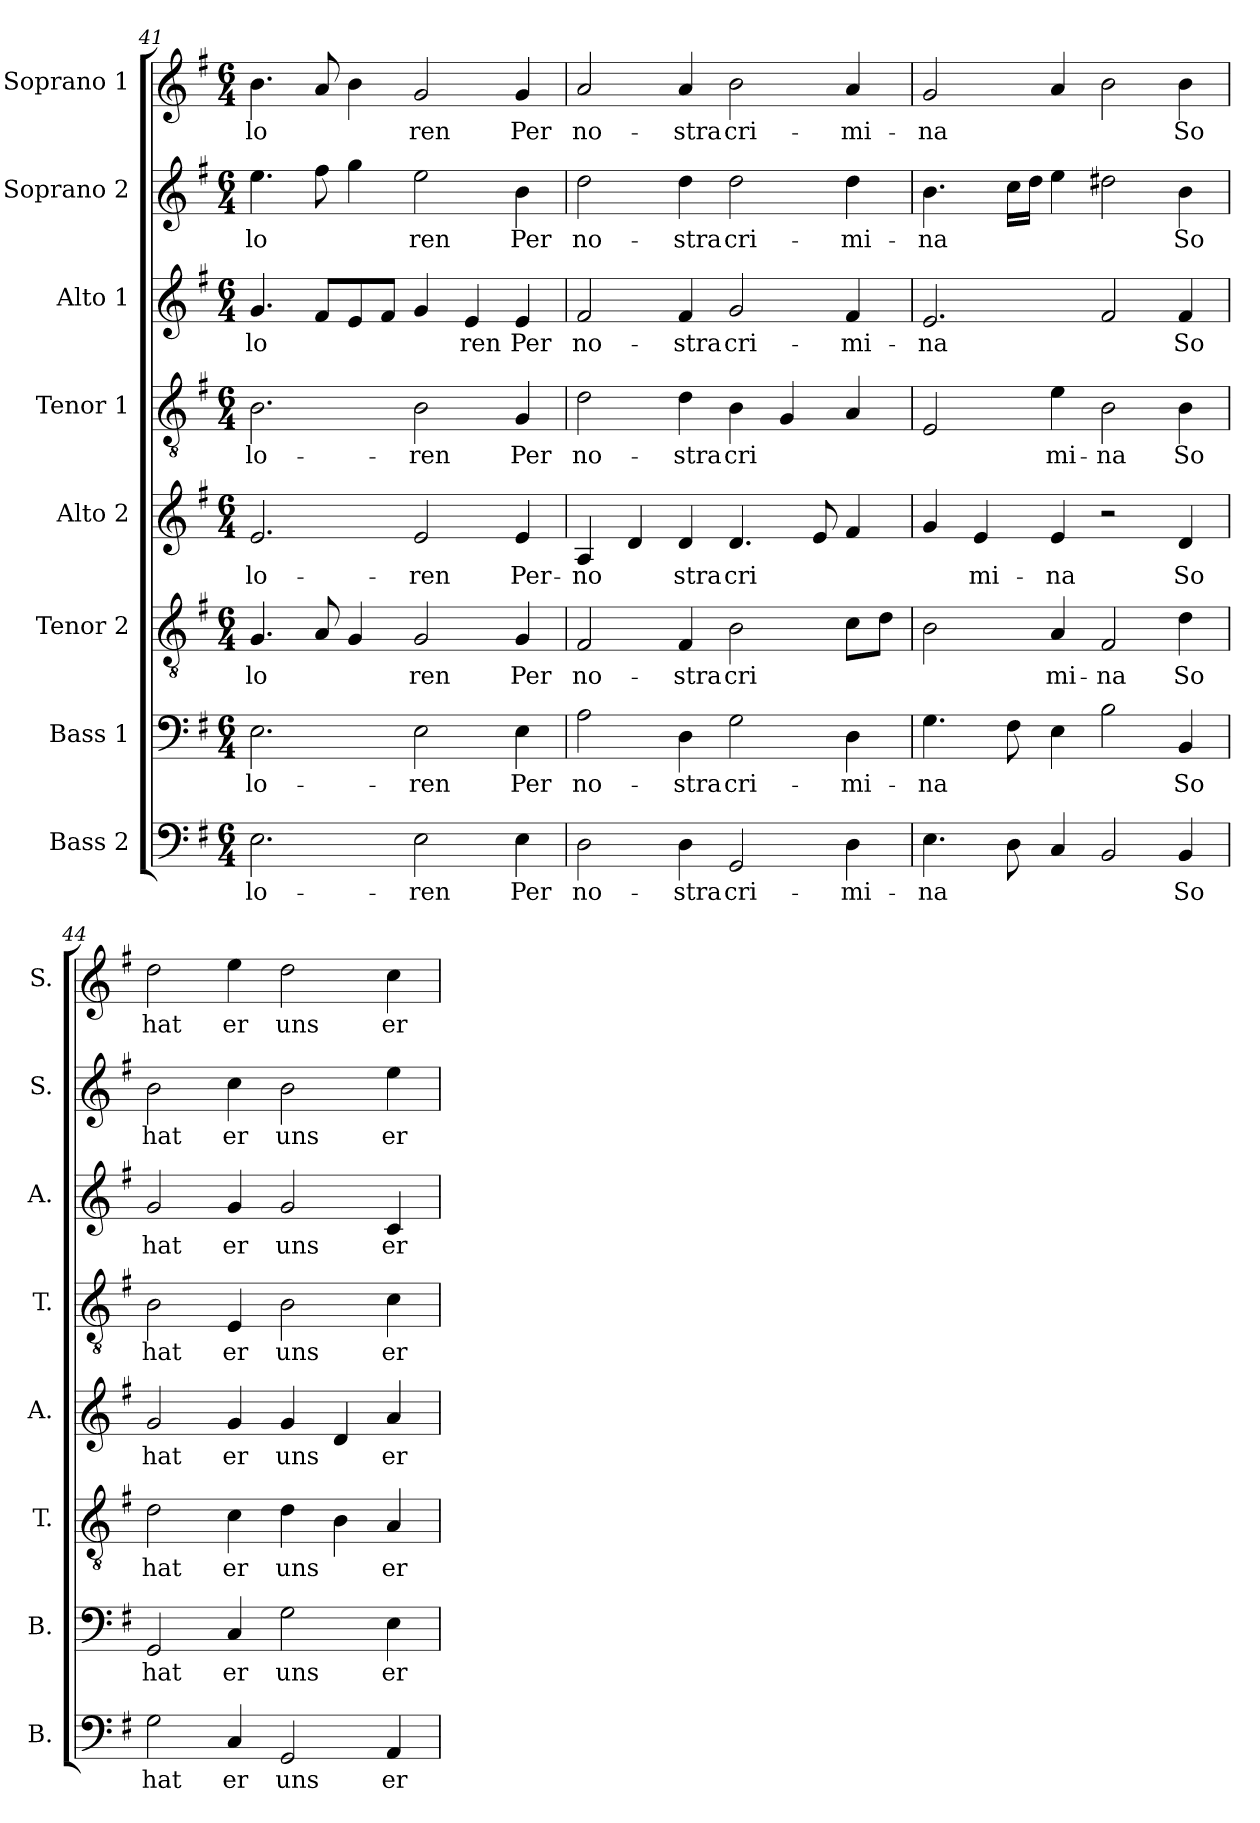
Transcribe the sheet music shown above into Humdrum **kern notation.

**kern	**text	**kern	**text	**kern	**text	**kern	**text	**kern	**text	**kern	**text	**kern	**text	**kern	**text
*part8	*part8	*part7	*part7	*part6	*part6	*part5	*part5	*part4	*part4	*part3	*part3	*part2	*part2	*part1	*part1
*staff8	*staff8	*staff7	*staff7	*staff6	*staff6	*staff5	*staff5	*staff4	*staff4	*staff3	*staff3	*staff2	*staff2	*staff1	*staff1
*I"Bass 2	*	*I"Bass 1	*	*I"Tenor 2	*	*I"Alto 2	*	*I"Tenor 1	*	*I"Alto 1	*	*I"Soprano 2	*	*I"Soprano 1	*
*I'B.	*	*I'B.	*	*I'T.	*	*I'A.	*	*I'T.	*	*I'A.	*	*I'S.	*	*I'S.	*
*clefF4	*	*clefF4	*	*clefGv2	*	*clefG2	*	*clefGv2	*	*clefG2	*	*clefG2	*	*clefG2	*
*k[f#]	*	*k[f#]	*	*k[f#]	*	*k[f#]	*	*k[f#]	*	*k[f#]	*	*k[f#]	*	*k[f#]	*
*G:	*	*G:	*	*G:	*	*G:	*	*G:	*	*G:	*	*G:	*	*G:	*
*M6/4	*	*M6/4	*	*M6/4	*	*M6/4	*	*M6/4	*	*M6/4	*	*M6/4	*	*M6/4	*
=41	=41	=41	=41	=41	=41	=41	=41	=41	=41	=41	=41	=41	=41	=41	=41
!	!LO:LY:b:cj	!	!LO:LY:b:cj	!	!LO:LY:b:cj	!	!LO:LY:b:cj	!	!LO:LY:b:cj	!	!LO:LY:b:cj	!	!LO:LY:b:cj	!	!LO:LY:b:cj
2.E\	-lo-	2.E\	-lo-	4.G/	-lo-	2.e/	-lo-	2.B\	-lo-	4.g/	-lo-	4.ee\	-lo-	4.b\	-lo-
!	!	!	!	!	!LO:LY:b:cj	!	!	!	!	!	!LO:LY:b:cj	!	!LO:LY:b:cj	!	!LO:LY:b:cj
.	.	.	.	8A/	--	.	.	.	.	8f#/L	--	8ff#\	--	8a/	--
!	!	!	!	!	!LO:LY:b:cj	!	!	!	!	!	!LO:LY:b:cj	!	!LO:LY:b:cj	!	!LO:LY:b:cj
.	.	.	.	4G/	--	.	.	.	.	8e/	--	4gg\	--	4b\	--
!	!	!	!	!	!	!	!	!	!	!	!LO:LY:b:cj	!	!	!	!
.	.	.	.	.	.	.	.	.	.	8f#/J	--	.	.	.	.
!	!LO:LY:b:cj	!	!LO:LY:b:cj	!	!LO:LY:b:cj	!	!LO:LY:b:cj	!	!LO:LY:b:cj	!	!LO:LY:b:cj	!	!LO:LY:b:cj	!	!LO:LY:b:cj
2E\	-ren	2E\	-ren	2G/	-ren	2e/	-ren	2B\	-ren	4g/	--	2ee\	-ren	2g/	-ren
!	!	!	!	!	!	!	!	!	!	!	!LO:LY:b:cj	!	!	!	!
.	.	.	.	.	.	.	.	.	.	4e/	-ren	.	.	.	.
!	!LO:LY:b:cj	!	!LO:LY:b:cj	!	!LO:LY:b:cj	!	!LO:LY:b:cj	!	!LO:LY:b:cj	!	!LO:LY:b:cj	!	!LO:LY:b:cj	!	!LO:LY:b:cj
4E\	Per	4E\	Per	4G/	Per	4e/	Per-	4G/	Per	4e/	Per	4b\	Per	4g/	Per
=42	=42	=42	=42	=42	=42	=42	=42	=42	=42	=42	=42	=42	=42	=42	=42
!	!LO:LY:b:cj	!	!LO:LY:b:cj	!	!LO:LY:b:cj	!	!LO:LY:b:cj	!	!LO:LY:b:cj	!	!LO:LY:b:cj	!	!LO:LY:b:cj	!	!LO:LY:b:cj
2D\	no-	2A\	no-	2F#/	no-	4A/	-no-	2d\	no-	2f#/	no-	2dd\	no-	2a/	no-
!	!	!	!	!	!	!	!LO:LY:b:cj	!	!	!	!	!	!	!	!
.	.	.	.	.	.	4d/	--	.	.	.	.	.	.	.	.
!	!LO:LY:b:cj	!	!LO:LY:b:cj	!	!LO:LY:b:cj	!	!LO:LY:b:cj	!	!LO:LY:b:cj	!	!LO:LY:b:cj	!	!LO:LY:b:cj	!	!LO:LY:b:cj
4D\	-stra	4D\	-stra	4F#/	-stra	4d/	-stra	4d\	-stra	4f#/	-stra	4dd\	-stra	4a/	-stra
!	!LO:LY:b:cj	!	!LO:LY:b:cj	!	!LO:LY:b:cj	!	!LO:LY:b:cj	!	!LO:LY:b:cj	!	!LO:LY:b:cj	!	!LO:LY:b:cj	!	!LO:LY:b:cj
2GG/	cri-	2G\	cri-	2B\	cri-	4.d/	cri-	4B\	cri-	2g/	cri-	2dd\	cri-	2b\	cri-
!	!	!	!	!	!	!	!	!	!LO:LY:b:cj	!	!	!	!	!	!
.	.	.	.	.	.	.	.	4G/	--	.	.	.	.	.	.
!	!	!	!	!	!	!	!LO:LY:b:cj	!	!	!	!	!	!	!	!
.	.	.	.	.	.	8e/	--	.	.	.	.	.	.	.	.
!	!LO:LY:b:cj	!	!LO:LY:b:cj	!	!LO:LY:b:cj	!	!LO:LY:b:cj	!	!LO:LY:b:cj	!	!LO:LY:b:cj	!	!LO:LY:b:cj	!	!LO:LY:b:cj
4D\	-mi-	4D\	-mi-	8c\L	--	4f#/	--	4A/	--	4f#/	-mi-	4dd\	-mi-	4a/	-mi-
!	!	!	!	!	!LO:LY:b:cj	!	!	!	!	!	!	!	!	!	!
.	.	.	.	8d\J	--	.	.	.	.	.	.	.	.	.	.
=43	=43	=43	=43	=43	=43	=43	=43	=43	=43	=43	=43	=43	=43	=43	=43
!	!LO:LY:b:cj	!	!LO:LY:b:cj	!	!LO:LY:b:cj	!	!LO:LY:b:cj	!	!LO:LY:b:cj	!	!LO:LY:b:cj	!	!LO:LY:b:cj	!	!LO:LY:b:cj
4.E\	-na	4.G\	-na	2B\	--	4g/	--	2E/	--	2.e/	-na	4.b\	-na	2g/	-na
!	!	!	!	!	!	!	!LO:LY:b:cj	!	!	!	!	!	!	!	!
.	.	.	.	.	.	4e/	-mi-	.	.	.	.	.	.	.	.
!	!LO:LY:b:cj	!	!LO:LY:b:cj	!	!	!	!	!	!	!	!	!	!LO:LY:b:cj	!	!
8D\	.	8F#\	.	.	.	.	.	.	.	.	.	16cc\L	.	.	.
!	!	!	!	!	!	!	!	!	!	!	!	!	!LO:LY:b:cj	!	!
.	.	.	.	.	.	.	.	.	.	.	.	16dd\J	.	.	.
!	!LO:LY:b:cj	!	!LO:LY:b:cj	!	!LO:LY:b:cj	!	!LO:LY:b:cj	!	!LO:LY:b:cj	!	!	!	!LO:LY:b:cj	!	!LO:LY:b:cj
4C/	.	4E\	.	4A/	-mi-	4e/	-na	4e\	-mi-	.	.	4ee\	.	4a/	.
!	!LO:LY:b:cj	!	!LO:LY:b:cj	!	!LO:LY:b:cj	!	!	!	!LO:LY:b:cj	!	!LO:LY:b:cj	!	!LO:LY:b:cj	!	!LO:LY:b:cj
2BB/	.	2B\	.	2F#/	-na	2r	.	2B\	-na	2f#/	.	2dd#X\	.	2b\	.
!	!LO:LY:b:cj	!	!LO:LY:b:cj	!	!LO:LY:b:cj	!	!LO:LY:b:cj	!	!LO:LY:b:cj	!	!LO:LY:b:cj	!	!LO:LY:b:cj	!	!LO:LY:b:cj
4BB/	So	4BB/	So	4d\	So	4d/	So	4B\	So	4f#/	So	4b\	So	4b\	So
!!LO:PB:g=z
=44	=44	=44	=44	=44	=44	=44	=44	=44	=44	=44	=44	=44	=44	=44	=44
!	!LO:LY:b:cj	!	!LO:LY:b:cj	!	!LO:LY:b:cj	!	!LO:LY:b:cj	!	!LO:LY:b:cj	!	!LO:LY:b:cj	!	!LO:LY:b:cj	!	!LO:LY:b:cj
2G\	hat	2GG/	hat	2d\	hat	2g/	hat	2B\	hat	2g/	hat	2b\	hat	2dd\	hat
!	!LO:LY:b:cj	!	!LO:LY:b:cj	!	!LO:LY:b:cj	!	!LO:LY:b:cj	!	!LO:LY:b:cj	!	!LO:LY:b:cj	!	!LO:LY:b:cj	!	!LO:LY:b:cj
4C/	er	4C/	er	4c\	er	4g/	er	4E/	er	4g/	er	4cc\	er	4ee\	er
!	!LO:LY:b:cj	!	!LO:LY:b:cj	!	!LO:LY:b:cj	!	!LO:LY:b:cj	!	!LO:LY:b:cj	!	!LO:LY:b:cj	!	!LO:LY:b:cj	!	!LO:LY:b:cj
2GG/	uns	2G\	uns	4d\	uns	4g/	uns	2B\	uns	2g/	uns	2b\	uns	2dd\	uns
!	!	!	!	!	!LO:LY:b:cj	!	!LO:LY:b:cj	!	!	!	!	!	!	!	!
.	.	.	.	4B\	.	4d/	.	.	.	.	.	.	.	.	.
!	!LO:LY:b:cj	!	!LO:LY:b:cj	!	!LO:LY:b:cj	!	!LO:LY:b:cj	!	!LO:LY:b:cj	!	!LO:LY:b:cj	!	!LO:LY:b:cj	!	!LO:LY:b:cj
4AA/	er-	4E\	er-	4A/	er-	4a/	er-	4c\	er-	4c/	er-	4ee\	er-	4cc\	er-
=	=	=	=	=	=	=	=	=	=	=	=	=	=	=	=
*-	*-	*-	*-	*-	*-	*-	*-	*-	*-	*-	*-	*-	*-	*-	*-
